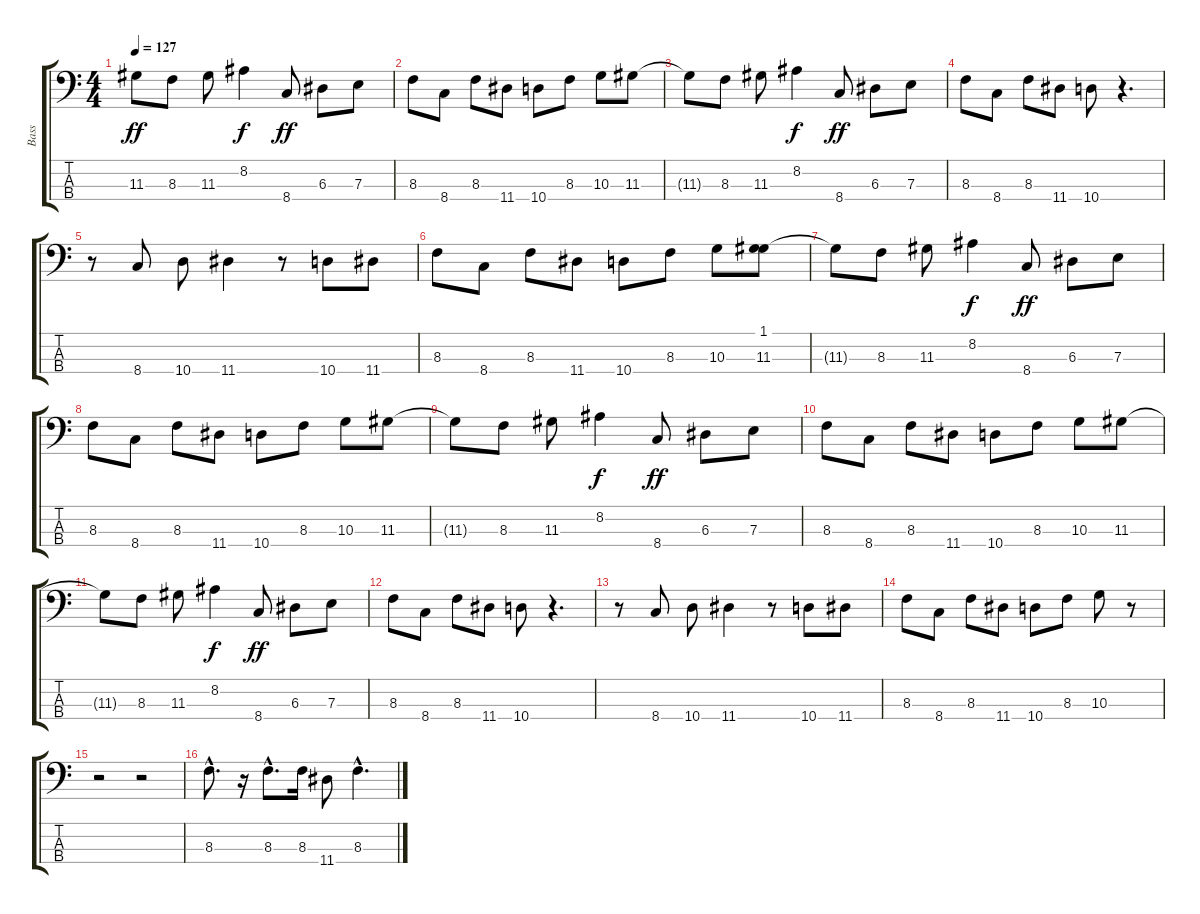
\track ("Bass" "Bass") {instrument fretlessbass}
\staff {score tabs}
\tuning (G2 D2 A1 E1) {hide}
\ts (4 4)
\tempo 127
\clef f4
\ks c
11.3{t}.8{dy ff} 8.3.8 11.3.8 8.2.4{dy f} 8.4.8{dy ff} 6.3.8 7.3.8 |
8.3.8 8.4.8 8.3.8 11.4.8 10.4.8 8.3.8 10.3.8 11.3.8 |
11.3{t}.8 8.3.8 11.3.8 8.2.4{dy f} 8.4.8{dy ff} 6.3.8 7.3.8 |
8.3.8 8.4.8 8.3.8 11.4.8 10.4.8 r.4{d} |
r.8 8.4.8 10.4.8 11.4.4 r.8 10.4.8 11.4.8 |
8.3.8 8.4.8 8.3.8 11.4.8 10.4.8 8.3.8 10.3.8 (1.1 11.3).8 |
11.3{t}.8 8.3.8 11.3.8 8.2.4{dy f} 8.4.8{dy ff} 6.3.8 7.3.8 |
8.3.8 8.4.8 8.3.8 11.4.8 10.4.8 8.3.8 10.3.8 11.3.8 |
11.3{t}.8 8.3.8 11.3.8 8.2.4{dy f} 8.4.8{dy ff} 6.3.8 7.3.8 |
8.3.8 8.4.8 8.3.8 11.4.8 10.4.8 8.3.8 10.3.8 11.3.8 |
11.3{t}.8 8.3.8 11.3.8 8.2.4{dy f} 8.4.8{dy ff} 6.3.8 7.3.8 |
8.3.8 8.4.8 8.3.8 11.4.8 10.4.8 r.4{d} |
r.8 8.4.8 10.4.8 11.4.4 r.8 10.4.8 11.4.8 |
8.3.8 8.4.8 8.3.8 11.4.8 10.4.8 8.3.8 10.3.8 r.8 |
r.2 r.2 |
8.3{hac}.8{d} r.16 8.3{hac}.8{d} 8.3.16 11.4.8 8.3{hac}.4{d}
